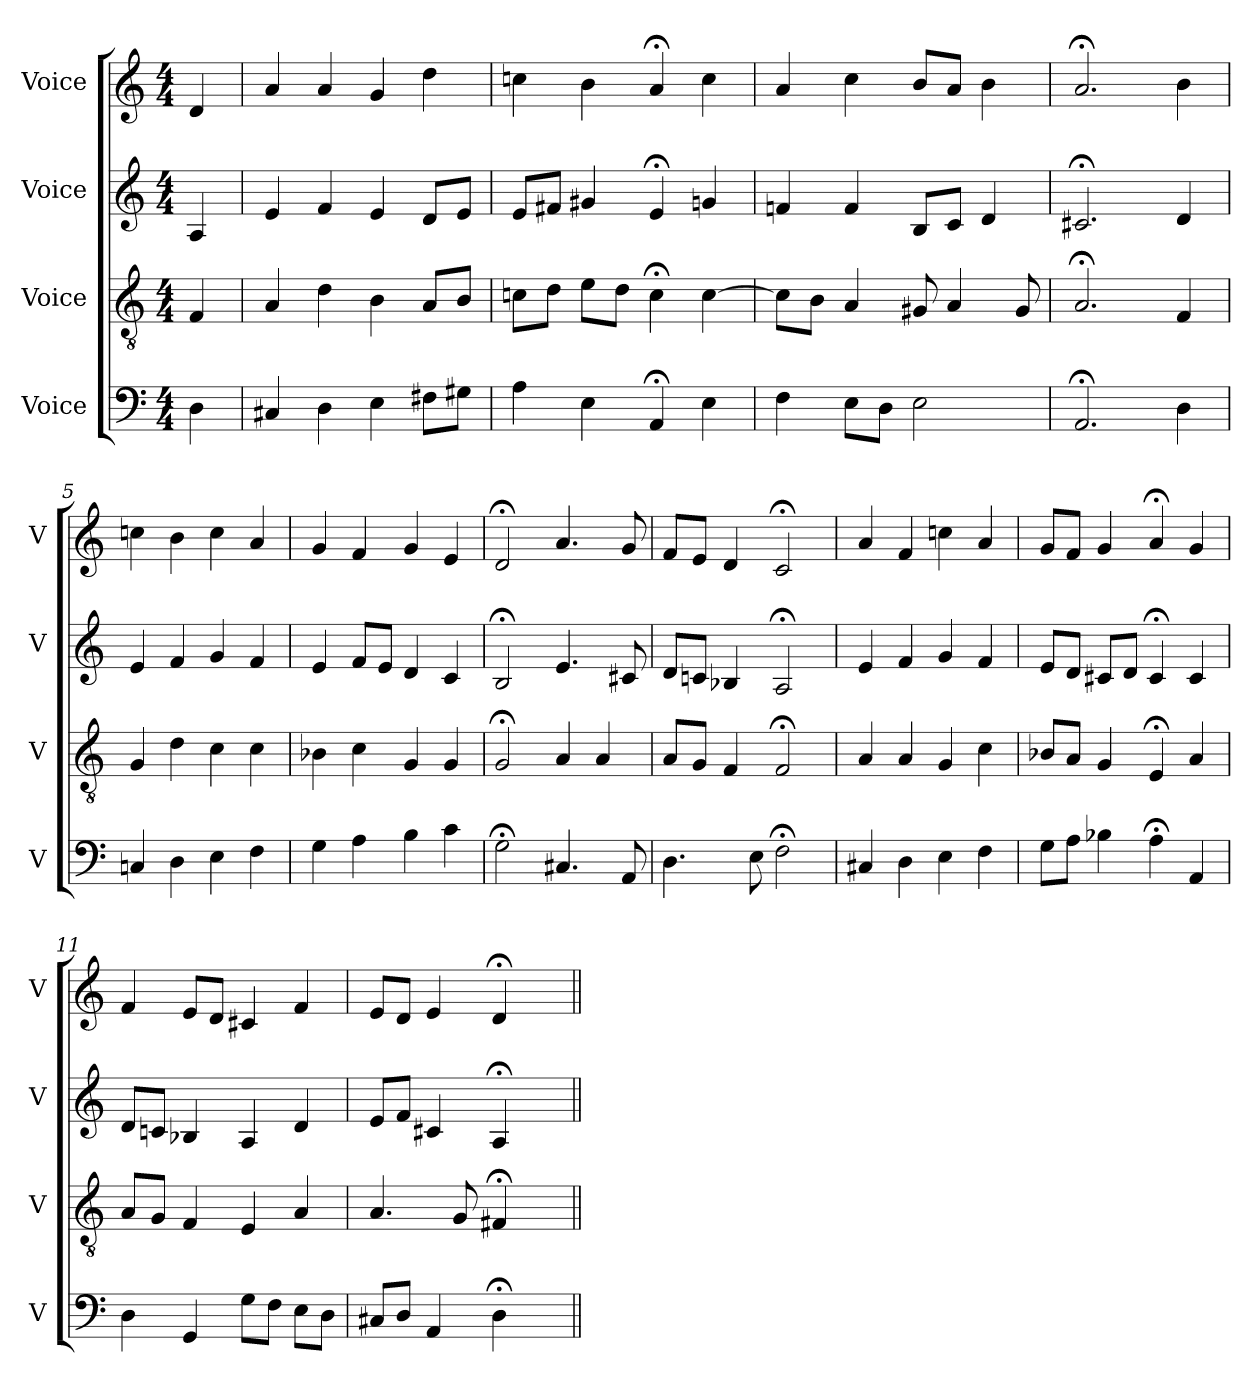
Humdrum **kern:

**kern	**kern	**kern	**kern
*part4	*part3	*part2	*part1
*staff4	*staff3	*staff2	*staff1
*I"Voice	*I"Voice	*I"Voice	*I"Voice
*I'V	*I'V	*I'V	*I'V
*clefF4	*clefGv2	*clefG2	*clefG2
*k[]	*k[]	*k[]	*k[]
*M4/4	*M4/4	*M4/4	*M4/4
*MM100	*MM100	*MM100	*MM100
=	=	=	=
4D\	4F/	4A/	4d/
=1	=1	=1	=1
4C#X/	4A/	4e/	4a/
4D\	4d\	4f/	4a/
4E\	4B\	4e/	4g/
8F#X\L	8A/L	8d/L	4dd\
8G#X\J	8B/J	8e/J	.
=2	=2	=2	=2
4A\	8cn\L	8e/L	4ccn\
.	8d\J	8f#X/J	.
4E\	8e\L	4g#X/	4b\
.	8d\J	.	.
4AA;/	4c;\	4e;/	4a;/
4E\	[4c\	4gn/	4cc\
=3	=3	=3	=3
4F\	8c\L]	4fn/	4a/
.	8B\J	.	.
8E\L	4A/	4f/	4cc\
8D\J	.	.	.
2E\	8G#X/	8B/L	8b/L
.	4A/	8c/J	8a/J
.	.	4d/	4b\
.	8G#/	.	.
=4	=4	=4	=4
2.AA;/	2.A;/	2.c#X;/	2.a;/
4D\	4F/	4d/	4b\
!!LO:LB:g=z
=5	=5	=5	=5
4Cn/	4G/	4e/	4ccn\
4D\	4d\	4f/	4b\
4E\	4c\	4g/	4cc\
4F\	4c\	4f/	4a/
=6	=6	=6	=6
4G\	4B-X\	4e/	4g/
4A\	4c\	8f/L	4f/
.	.	8e/J	.
4B\	4G/	4d/	4g/
4c\	4G/	4c/	4e/
=7	=7	=7	=7
2G;\	2G;/	2B;/	2d;/
4.C#X/	4A/	4.e/	4.a/
.	4A/	.	.
8AA/	.	8c#X/	8g/
=8	=8	=8	=8
4.D\	8A/L	8d/L	8f/L
.	8G/J	8cn/J	8e/J
.	4F/	4B-X/	4d/
8E\	.	.	.
2F;\	2F;/	2A;/	2c;/
=9	=9	=9	=9
4C#X/	4A/	4e/	4a/
4D\	4A/	4f/	4f/
4E\	4G/	4g/	4ccn\
4F\	4c\	4f/	4a/
!!LO:LB:g=z
=10	=10	=10	=10
8G\L	8B-X/L	8e/L	8g/L
8A\J	8A/J	8d/J	8f/J
4B-X\	4G/	8c#X/L	4g/
.	.	8d/J	.
4A;\	4E;/	4c#;/	4a;/
4AA/	4A/	4c#/	4g/
=11	=11	=11	=11
4D\	8A/L	8d/L	4f/
.	8G/J	8cn/J	.
4GG/	4F/	4B-X/	8e/L
.	.	.	8d/J
8G\L	4E/	4A/	4c#X/
8F\J	.	.	.
8E\L	4A/	4d/	4f/
8D\J	.	.	.
=12	=12	=12	=12
8C#X/L	4.A/	8e/L	8e/L
8D/J	.	8f/J	8d/J
4AA/	.	4c#X/	4e/
.	8G/	.	.
4D;\	4F#X;/	4A;/	4d;/
4ryy	4ryy	4ryy	4ryy
=||	=||	=||	=||
*-	*-	*-	*-
